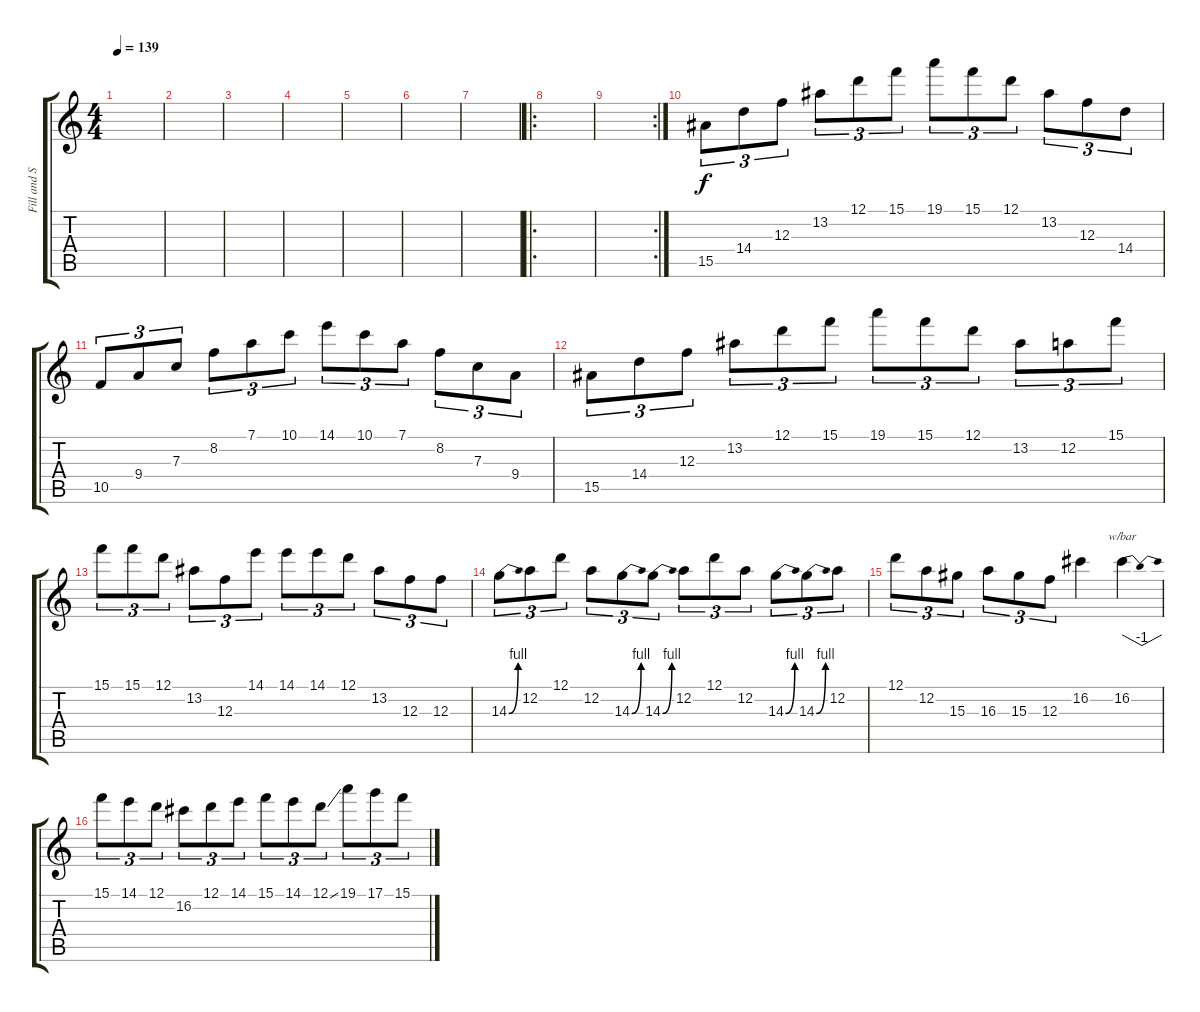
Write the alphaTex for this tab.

\track ("Fill and Solos" "Fill and S") {instrument overdrivenguitar}
\staff {score tabs}
\tuning (D4 A3 F3 C3 G2 D2) {hide}
\ts (4 4)
\tempo 139
\clef g2
\ks c
|
|
|
|
|
|
|
\ro
|
\rc 2
|
15.5.8{tu (3 2)} 14.4.8{tu (3 2)} 12.3.8{tu (3 2)} 13.2.8{tu (3 2)} 12.1.8{tu (3 2)} 15.1.8{tu (3 2)} 19.1.8{tu (3 2)} 15.1.8{tu (3 2)} 12.1.8{tu (3 2)} 13.2.8{tu (3 2)} 12.3.8{tu (3 2)} 14.4.8{tu (3 2)} |
10.5.8{tu (3 2)} 9.4.8{tu (3 2)} 7.3.8{tu (3 2)} 8.2.8{tu (3 2)} 7.1.8{tu (3 2)} 10.1.8{tu (3 2)} 14.1.8{tu (3 2)} 10.1.8{tu (3 2)} 7.1.8{tu (3 2)} 8.2.8{tu (3 2)} 7.3.8{tu (3 2)} 9.4.8{tu (3 2)} |
15.5.8{tu (3 2)} 14.4.8{tu (3 2)} 12.3.8{tu (3 2)} 13.2.8{tu (3 2)} 12.1.8{tu (3 2)} 15.1.8{tu (3 2)} 19.1.8{tu (3 2)} 15.1.8{tu (3 2)} 12.1.8{tu (3 2)} 13.2.8{tu (3 2)} 12.2.8{tu (3 2)} 15.1.8{tu (3 2)} |
15.1.8{tu (3 2)} 15.1.8{tu (3 2)} 12.1.8{tu (3 2)} 13.2.8{tu (3 2)} 12.3.8{tu (3 2)} 14.1.8{tu (3 2)} 14.1.8{tu (3 2)} 14.1.8{tu (3 2)} 12.1.8{tu (3 2)} 13.2.8{tu (3 2)} 12.3.8{tu (3 2)} 12.3.8{tu (3 2)} |
14.3{be (bend 0 0 60 4)}.8{tu (3 2)} 12.2.8{tu (3 2)} 12.1.8{tu (3 2)} 12.2.8{tu (3 2)} 14.3{be (bend 0 0 60 4)}.8{tu (3 2)} 14.3{be (bend 0 0 60 4)}.8{tu (3 2)} 12.2.8{tu (3 2)} 12.1.8{tu (3 2)} 12.2.8{tu (3 2)} 14.3{be (bend 0 0 60 4)}.8{tu (3 2)} 14.3{be (bend 0 0 60 4)}.8{tu (3 2)} 12.2.8{tu (3 2)} |
12.1.8{tu (3 2)} 12.2.8{tu (3 2)} 15.3.8{tu (3 2)} 16.3.8{tu (3 2)} 15.3.8{tu (3 2)} 12.3.8{tu (3 2)} 16.2.4 16.2.4{tbe (dip default 0 0 30 -4 60 0)} |
15.1.8{tu (3 2)} 14.1.8{tu (3 2)} 12.1.8{tu (3 2)} 16.2.8{tu (3 2)} 12.1.8{tu (3 2)} 14.1.8{tu (3 2)} 15.1.8{tu (3 2)} 14.1.8{tu (3 2)} 12.1{ss}.8{tu (3 2)} 19.1.8{tu (3 2)} 17.1.8{tu (3 2)} 15.1.8{tu (3 2)}
